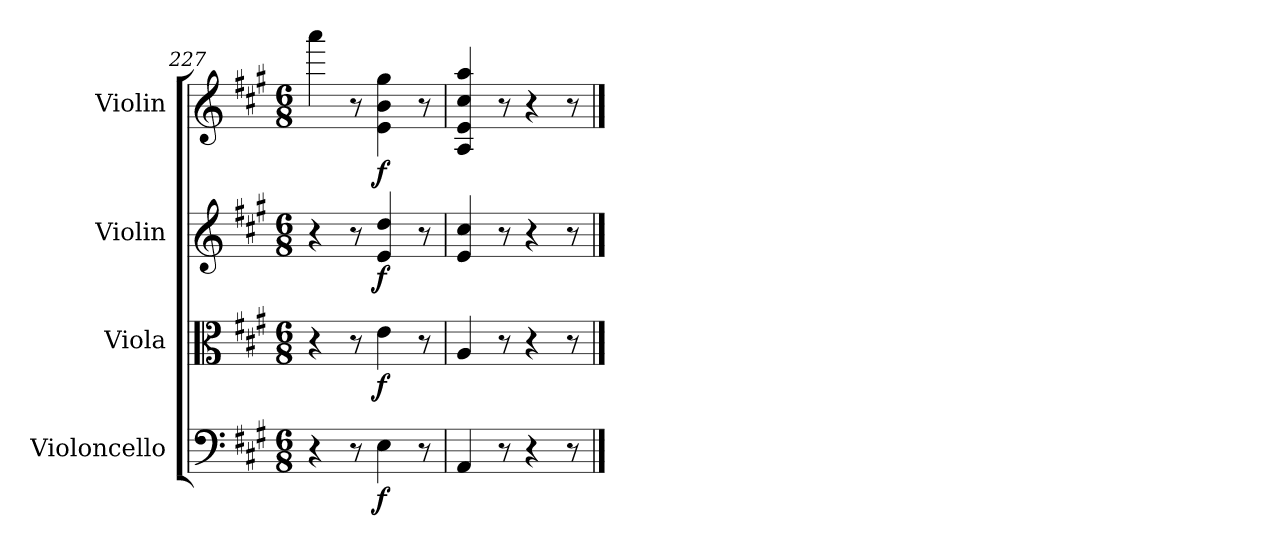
**kern	**dynam	**kern	**dynam	**kern	**dynam	**kern	**dynam
*part4	*part4	*part3	*part3	*part2	*part2	*part1	*part1
*staff4	*staff4	*staff3	*staff3	*staff2	*staff2	*staff1	*staff1
*I"Violoncello	*	*I"Viola	*	*I"Violin	*	*I"Violin	*
*I'Vc	*	*I'Vla	*	*I'Vln	*	*I'Vln	*
*clefF4	*	*clefC3	*	*clefG2	*	*clefG2	*
*k[f#c#g#]	*	*k[f#c#g#]	*	*k[f#c#g#]	*	*k[f#c#g#]	*
*A:	*	*A:	*	*A:	*	*A:	*
*M6/8	*	*M6/8	*	*M6/8	*	*M6/8	*
=227	=227	=227	=227	=227	=227	=227	=227
4r	.	4r	.	4r	.	4aaa\	.
8r	.	8r	.	8r	.	8r	.
4E\	f	4e\	f	4e/ 4dd/	f	4e\ 4b\ 4gg#\	f
8r	.	8r	.	8r	.	8r	.
=228	=228	=228	=228	=228	=228	=228	=228
4AA/	.	4A/	.	4e/ 4cc#/	.	4A/ 4e/ 4cc#/ 4aa/	.
8r	.	8r	.	8r	.	8r	.
4r	.	4r	.	4r	.	4r	.
8r	.	8r	.	8r	.	8r	.
==	==	==	==	==	==	==	==
*-	*-	*-	*-	*-	*-	*-	*-
